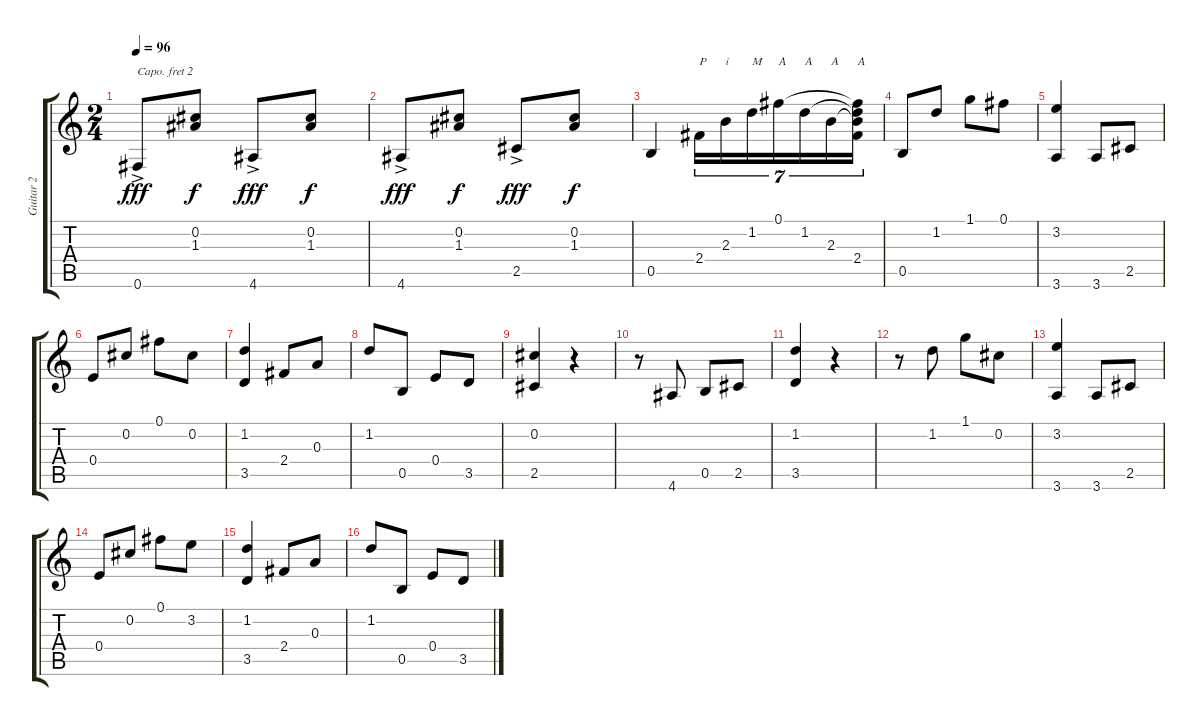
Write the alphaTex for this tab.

\track ("Guitar 2" "Guitar 2") {instrument acousticguitarnylon}
\staff {score tabs}
\capo 2
\tuning (E4 B3 G3 D3 A2 E2) {hide}
\ts (2 4)
\tempo 96
\clef g2
\ks c
0.6{ac}.8{dy fff} (0.2 1.3).8{dy f} 4.6{ac}.8{dy fff} (0.2 1.3).8{dy f} |
4.6{ac}.8{dy fff} (0.2 1.3).8{dy f} 2.5{ac}.8{dy fff} (0.2 1.3).8{dy f} |
0.5.4 2.4.16{tu (7 4) txt "P"} 2.3.16{tu (7 4) txt "i"} 1.2.16{tu (7 4) txt "M"} 0.1.16{tu (7 4) txt "A"} 1.2.16{tu (7 4) txt "A"} 2.3.16{tu (7 4) txt "A"} (0.1{t} 1.2{t} 2.3{t} 2.4).16{tu (7 4) txt "A"} |
0.5.8 1.2.8 1.1.8 0.1.8 |
(3.2 3.6).4 3.6.8 2.5.8 |
0.4.8 0.2.8 0.1.8 0.2.8 |
(1.2 3.5).4 2.4.8 0.3.8 |
1.2.8 0.5.8 0.4.8 3.5.8 |
(0.2 2.5).4 r.4 |
r.8 4.6.8 0.5.8 2.5.8 |
(1.2 3.5).4 r.4 |
r.8 1.2.8 1.1.8 0.2.8 |
(3.2 3.6).4 3.6.8 2.5.8 |
0.4.8 0.2.8 0.1.8 3.2.8 |
(1.2 3.5).4 2.4.8 0.3.8 |
1.2.8 0.5.8 0.4.8 3.5.8
